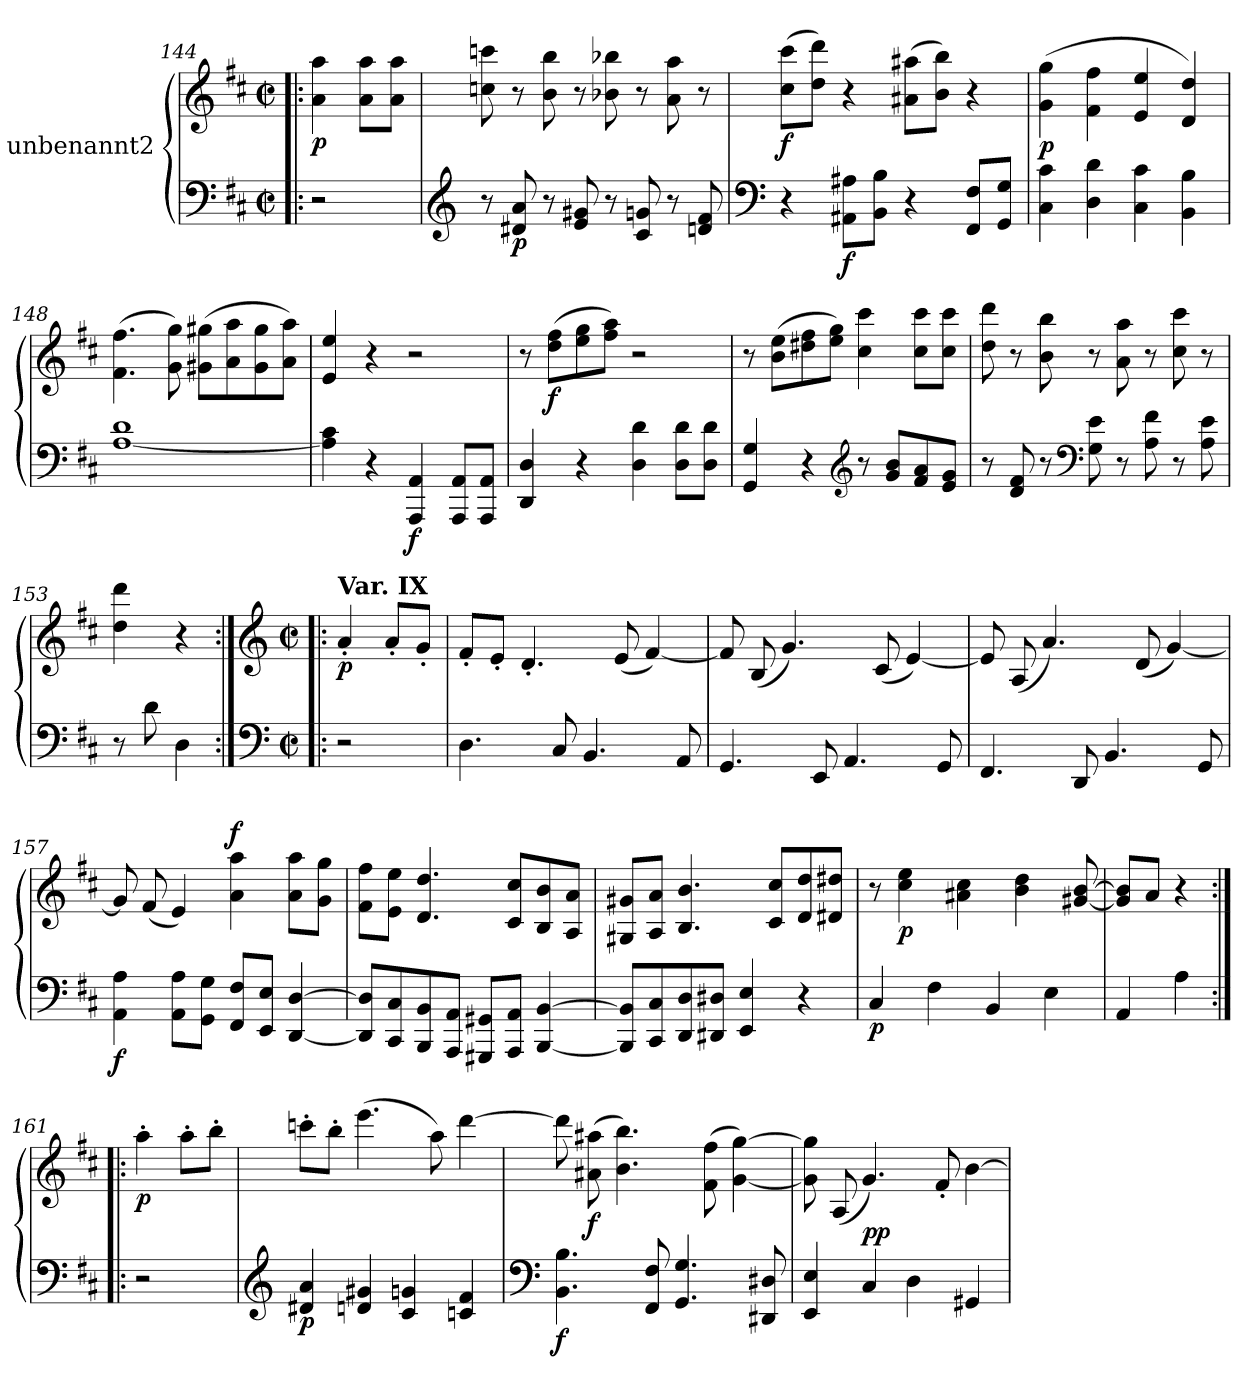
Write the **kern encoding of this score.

**kern	**kern	**dynam
*part1	*part1	*part1
*staff2	*staff1	*staff1/2
*I"unbenannt2	*	*
*clefF4	*clefG2	*
*k[f#c#]	*k[f#c#]	*
*M2/2	*M2/2	*
*met(c|)	*met(c|)	*
=144X17!|:	=144X17!|:	=144X17!|:
!	!	!LO:DY:b
2r	4a\ 4aa\	p
.	8a\ 8aa\L	.
.	8a\ 8aa\J	.
=145	=145	=145
*clefG2	*	*
8r	8ccn\ 8cccn\	.
!	!	!LO:DY:b=2
8d#X/ 8a/	8r	p
8r	8b\ 8bb\	.
8e/ 8g#X/	8r	.
8r	8b-X\ 8bb-X\	.
8c#/ 8gn/	8r	.
8r	8a\ 8aa\	.
8dn/ 8f#/	8r	.
!!LO:PB:g=z
=146	=146	=146
*clefF4	*	*
!	!	!LO:DY:b
4r	(>8cc#\ 8ccc#\L	f
.	8dd\ 8ddd\J)	.
!	!	!LO:DY:b=2
8AA#X\ 8A#X\L	4r	f
8BB\ 8B\J	.	.
4r	(>8a#X\ 8aa#X\L	.
.	8b\ 8bb\J)	.
8FF#/ 8F#/L	4r	.
8GG/ 8G/J	.	.
=147	=147	=147
!	!	!LO:DY:b
4C#\ 4c#\	(>4g\ 4gg\	p
4D\ 4d\	4f#\ 4ff#\	.
4C#\ 4c#\	4e/ 4ee/	.
4BB\ 4B\	4d/ 4dd/)	.
=148	=148	=148
*^	*	*
1d	[<1A	(>4.f#\ 4.ff#\	.
.	.	8g\ 8gg\)	.
.	.	(>8g#X\ 8gg#X\L	.
.	.	8a\ 8aa\	.
.	.	8g#\ 8gg#\	.
.	.	8a\ 8aa\J)	.
*v	*v	*	*
=149	=149	=149
4A\] 4c#\	4e/ 4ee/	.
4r	4r	.
!	!	!LO:DY:b=2
4AAA/ 4AA/	2r	f
8AAA/ 8AA/L	.	.
8AAA/ 8AA/J	.	.
!!LO:LB:g=z
=150	=150	=150
4DD/ 4D/	8r	.
!	!	!LO:DY:b
.	(>8dd\ 8ff#\L	f
4r	8ee\ 8gg\	.
.	8ff#\ 8aa\J)	.
4D\ 4d\	2r	.
8D\ 8d\L	.	.
8D\ 8d\J	.	.
=151	=151	=151
4GG/ 4G/	8r	.
.	(>8b\ 8ee\L	.
4r	8dd#X\ 8ff#\	.
.	8ee\ 8gg\J)	.
*clefG2	*	*
8r	4cc#\ 4ccc#\	.
8g/ 8b/L	.	.
8f#/ 8a/	8cc#\ 8ccc#\L	.
8e/ 8g/J	8cc#\ 8ccc#\J	.
=152	=152	=152
8r	8dd\ 8ddd\	.
8d/ 8f#/	8r	.
8r	8b\ 8bb\	.
*clefF4	*	*
8G\ 8e\	8r	.
8r	8a\ 8aa\	.
8A\ 8f#\	8r	.
8r	8cc#\ 8ccc#\	.
8A\ 8e\	8r	.
=153	=153	=153
8r	4dd\ 4ddd\	.
8d\	.	.
4D\	4r	.
!!LO:LB:g=z
=153X18:|!|:	=153X18:|!|:	=153X18:|!|:
*clefF4	*clefG2	*
*M2/2	*M2/2	*
*met(c|)	*met(c|)	*
!	!LO:TX:a:B:t=Var. IX	!
!	!	!LO:DY:b
2r	4a'/	p
.	8a'/L	.
.	8g'/J	.
=154	=154	=154
4.D\	8f#'/L	.
.	8e'/J	.
.	4.d'/	.
8C#/	.	.
4.BB/	.	.
.	(<8e/	.
.	[4f#/)	.
8AA/	.	.
=155	=155	=155
4.GG/	8f#/]	.
.	(<8B/	.
.	4.g/)	.
8EE/	.	.
4.AA/	.	.
.	(<8c#/	.
.	[4e/)	.
8GG/	.	.
=156	=156	=156
4.FF#/	8e/]	.
.	(<8A/	.
.	4.a/)	.
8DD/	.	.
4.BB/	.	.
.	(<8d/	.
.	[4g/)	.
8GG/	.	.
!!LO:LB:g=z
=157	=157	=157
!	!	!LO:DY:b=2
4AA\ 4A\	8g/]	f
.	(<8f#/	.
8AA\ 8A\L	4e/)	.
8GG\ 8G\J	.	.
!	!	!LO:DY:a
8FF#/ 8F#/L	4a\ 4aa\	f
8EE/ 8E/J	.	.
[4DD/ [4D/	8a\ 8aa\L	.
.	8g\ 8gg\J	.
=158	=158	=158
8DD/] 8D/]L	8f#\ 8ff#\L	.
8CC#/ 8C#/	8e\ 8ee\J	.
8BBB/ 8BB/	4.d/ 4.dd/	.
8AAA/ 8AA/J	.	.
8GGG#X/ 8GG#X/L	.	.
8AAA/ 8AA/J	8c#/ 8cc#/L	.
[4BBB/ [4BB/	8B/ 8b/	.
.	8A/ 8a/J	.
=159	=159	=159
8BBB/] 8BB/]L	8G#X/ 8g#X/L	.
8CC#/ 8C#/	8A/ 8a/J	.
8DD/ 8D/	4.B/ 4.b/	.
8DD#X/ 8D#X/J	.	.
4EE/ 4E/	.	.
.	8c#/ 8cc#/L	.
4r	8d/ 8dd/	.
.	8d#X/ 8dd#X/J	.
!!LO:LB:g=z
=160	=160	=160
!	!	!LO:DY:b=2
4C#/	8r	p
!	!	!LO:DY:b
.	4cc#\ 4ee\	p
4F#\	.	.
.	4a#X\ 4cc#\	.
4BB/	.	.
.	4b\ 4dd\	.
4E\	.	.
.	[8g#X/ [8b/	.
=161	=161	=161
4AA/	8g#/] 8b/]L	.
.	8a/J	.
4A\	4r	.
=161X19:|!|:	=161X19:|!|:	=161X19:|!|:
!	!	!LO:DY:b
2r	4aa'\	p
.	8aa'\L	.
.	8bb'\J	.
=162	=162	=162
*clefG2	*	*
!	!	!LO:DY:b=2
4d#X/ 4a/	8cccn'\L	p
.	8bb'\J	.
4dn/ 4g#X/	(>4.eee\	.
4c#/ 4gn/	.	.
.	8aa\)	.
4cn/ 4f#/	[4ddd\	.
=163	=163	=163
*clefF4	*	*
!	!	!LO:DY:b=2
4.BB\ 4.B\	8ddd\]	f
!	!	!LO:DY:b
.	(>8a#X\ 8aa#X\	f
.	4.b\ 4.bb\)	.
8FF#/ 8F#/	.	.
4.GG/ 4.G/	.	.
.	(>8f#\ 8ff#\	.
.	[4g\ [4gg\)	.
8DD#X/ 8D#X/	.	.
!!LO:LB:g=z
=164	=164	=164
4EE/ 4E/	8g\] 8gg\]	.
.	(<8A/	.
!	!	!LO:DY:a=2
!	!	!LO:DY:n=1:b=2
4C#/	4.g/)	p p
4D\	.	.
.	8f#'/	.
4GG#X/	[4b\	.
=	=	=
*-	*-	*-
